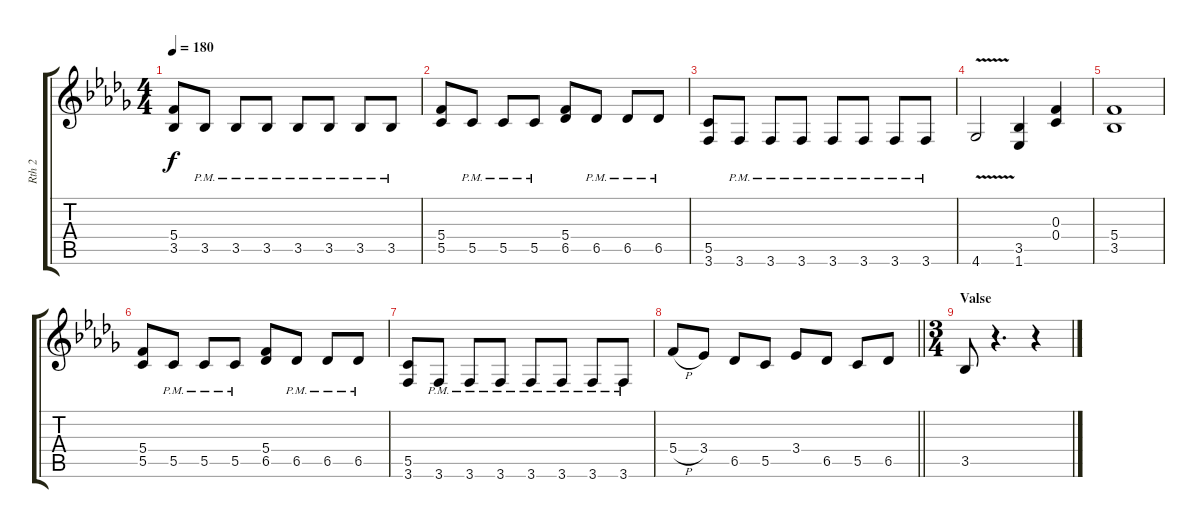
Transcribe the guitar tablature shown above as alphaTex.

\track ("Rth 2" "Rth 2") {instrument overdrivenguitar}
\staff {score tabs}
\tuning (D4 A3 F3 C3 G2 D2) {hide}
\ts (4 4)
\tempo 180
\clef g2
\ks bbminor
(5.4 3.5).8{dy f} 3.5{pm}.8 3.5{pm}.8 3.5{pm}.8 3.5{pm}.8 3.5{pm}.8 3.5{pm}.8 3.5{pm}.8 |
(5.4 5.5).8 5.5{pm}.8 5.5{pm}.8 5.5{pm}.8 (5.4 6.5).8 6.5{pm}.8 6.5{pm}.8 6.5{pm}.8 |
(5.5 3.6).8 3.6{pm}.8 3.6{pm}.8 3.6{pm}.8 3.6{pm}.8 3.6{pm}.8 3.6{pm}.8 3.6{pm}.8 |
4.6{v}.2 (3.5 1.6).4 (0.3 0.4).4 |
(5.4 3.5).1 |
(5.4 5.5).8 5.5{pm}.8 5.5{pm}.8 5.5{pm}.8 (5.4 6.5).8 6.5{pm}.8 6.5{pm}.8 6.5{pm}.8 |
(5.5 3.6).8 3.6{pm}.8 3.6{pm}.8 3.6{pm}.8 3.6{pm}.8 3.6{pm}.8 3.6{pm}.8 3.6{pm}.8 |
\barLineRight lightlight
5.4{h}.8 3.4.8 6.5.8 5.5.8 3.4.8 6.5.8 5.5.8 6.5.8 |
\ts (3 4)
\section ("" "Valse")
3.5.8 r.4{d} r.4
